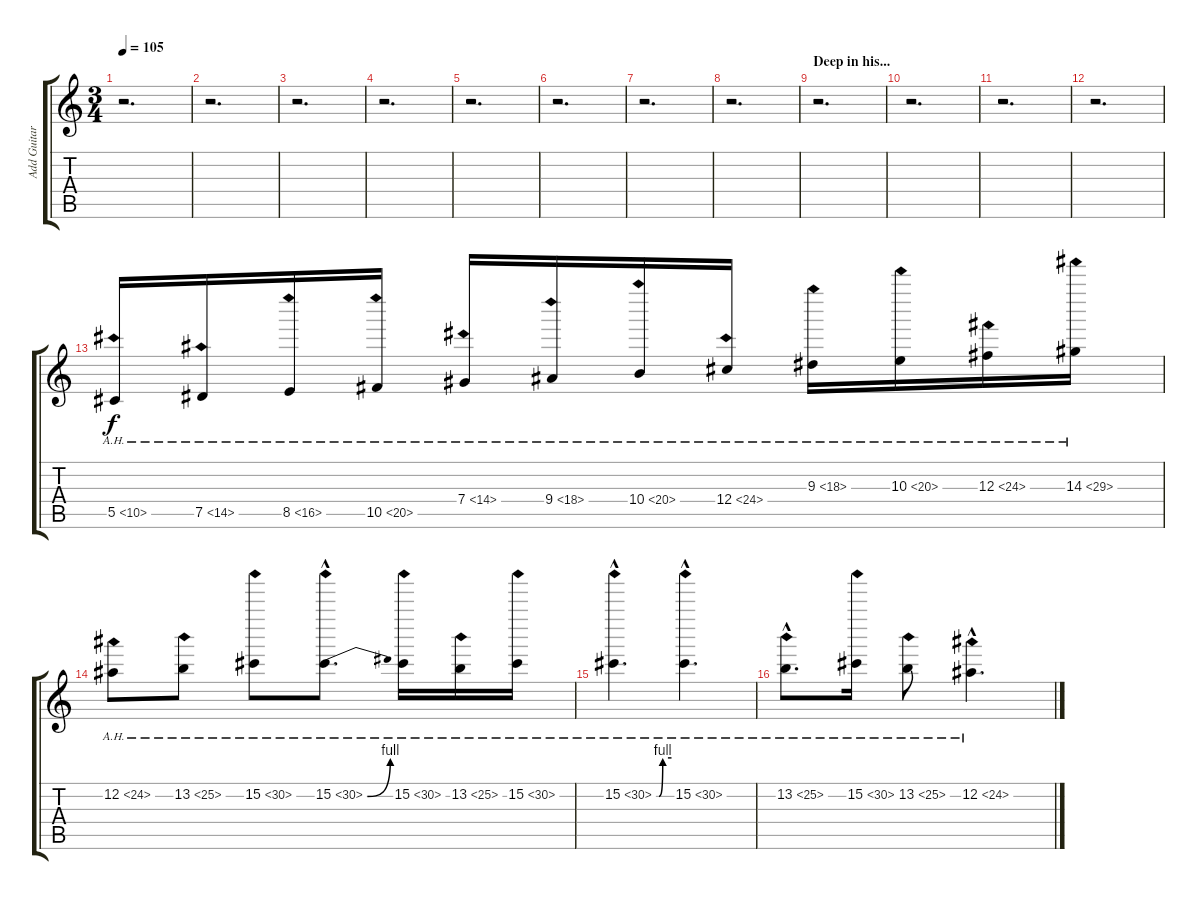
\track ("Add Guitar 2" "Add Guitar") {instrument distortionguitar}
\staff {score tabs}
\tuning (Eb4 Bb3 Gb3 Db3 Ab2 Eb2) {hide}
\ts (3 4)
\tempo 105
\clef g2
\ks c
r.2{d dy f} |
r.2{d} |
r.2{d} |
r.2{d} |
r.2{d} |
r.2{d} |
r.2{d} |
r.2{d} |
\section ("" "Deep in his...")
r.2{d} |
r.2{d} |
r.2{d} |
r.2{d} |
5.5{ah 5}.16{volume 5} 7.5{ah 7}.16 8.5{ah 8}.16 10.5{ah 10}.16 7.4{ah 7}.16 9.4{ah 9}.16 10.4{ah 10}.16 12.4{ah 12}.16 9.3{ah 9}.16 10.3{ah 10}.16 12.3{ah 12}.16 14.3{ah 15}.16 |
12.2{ah 12}.8 13.2{ah 12}.8 15.2{ah 15}.8 15.2{be (bend 0 0 60 4) ah 15 hac}.8{d} 15.2{ah 15}.16 13.2{ah 12}.16 15.2{ah 15}.16 |
15.2{be (custom 0 0 10 0 25 4 60 4) ah 15 hac}.4{d} 15.2{ah 15 hac}.4{d} |
13.2{ah 12 hac}.8{d} 15.2{ah 15}.16 13.2{ah 12}.8 12.2{ah 12 hac}.4{d}
